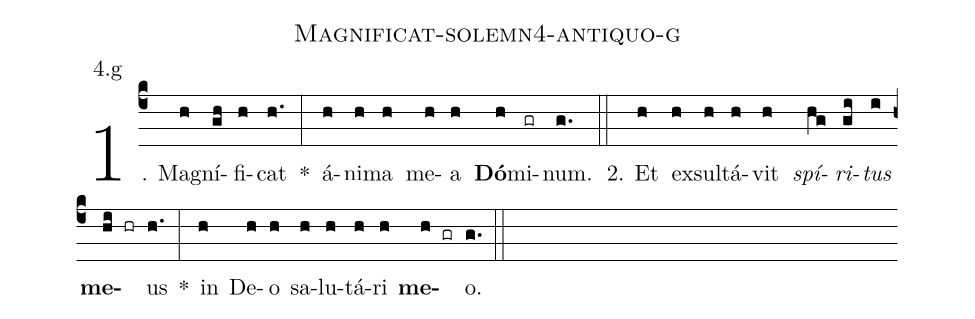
name: Magnificat-solemn4-antiquo-g;
annotation: 4.g;
%%
(c4)1. Ma(h)gní(gh)fi(h)cat(h.) *(:) á(h)ni(h)ma(h) me(h)a(h) <b>Dó</b>(h)mi(gr)num.(g.) (::)
2. Et(h) ex(h)sul(h)tá(h)vit(h) <i>spí</i>(hg)<i>ri</i>(gi)<i>tus</i>(i) <b>me</b>(hi hr)us(h.) *(:) in(h) De(h)o(h) sa(h)lu(h)tá(h)ri(h) <b>me</b>(h gr)o.(g.) (::)
